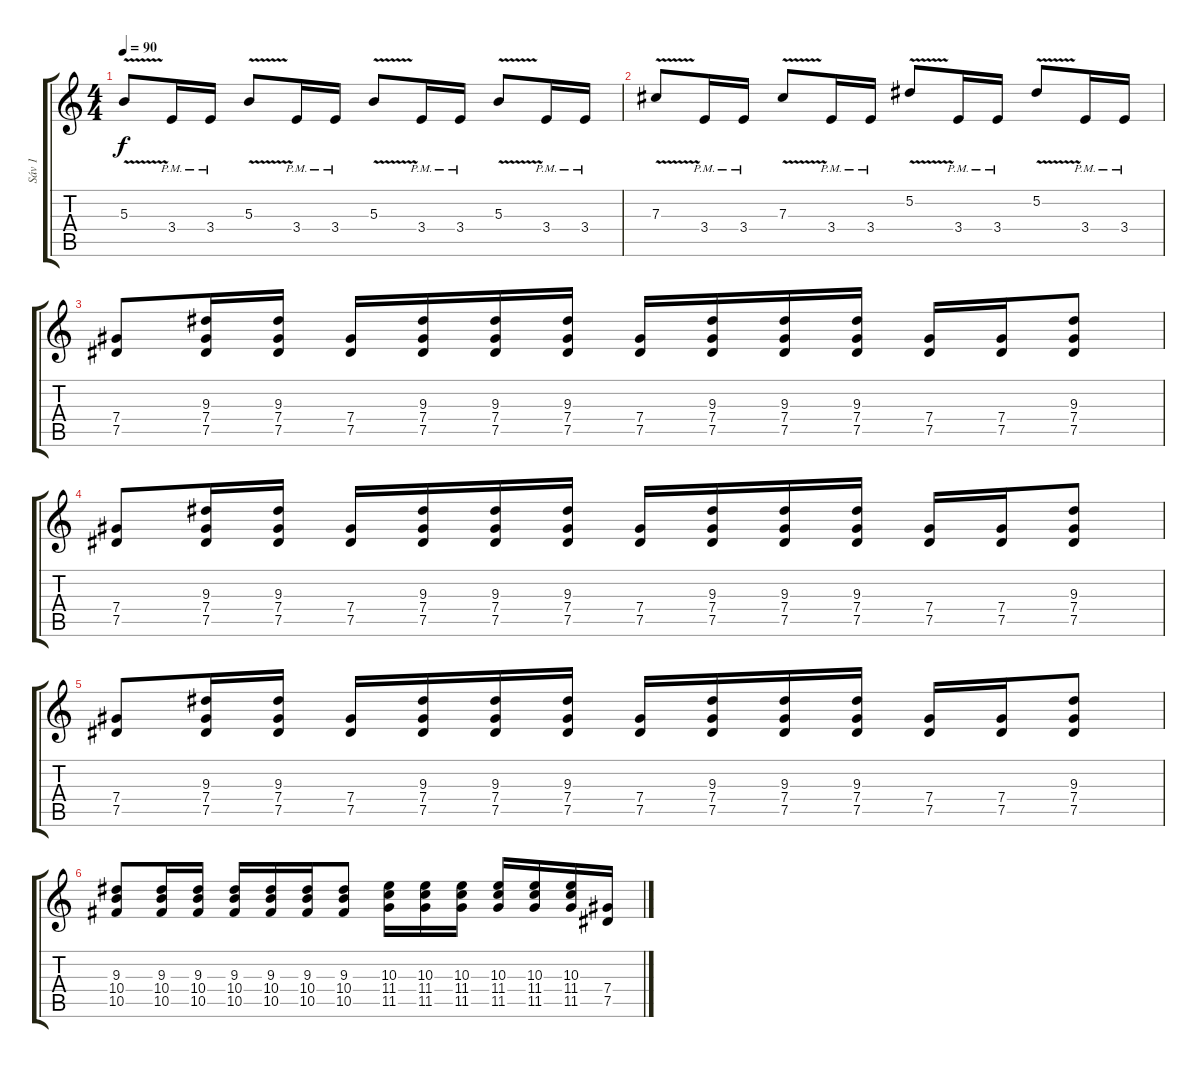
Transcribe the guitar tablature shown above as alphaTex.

\track ("Sáv 1" "Sáv 1") {instrument distortionguitar}
\staff {score tabs}
\tuning (Eb4 Bb3 Gb3 Db3 Ab2 Db2) {hide}
\ts (4 4)
\tempo 90
\clef g2
\ks c
5.3{v}.8{dy f} 3.4{pm}.16 3.4{pm}.16 5.3{v}.8 3.4{pm}.16 3.4{pm}.16 5.3{v}.8 3.4{pm}.16 3.4{pm}.16 5.3{v}.8 3.4{pm}.16 3.4{pm}.16 |
7.3{v}.8 3.4{pm}.16 3.4{pm}.16 7.3{v}.8 3.4{pm}.16 3.4{pm}.16 5.2{v}.8 3.4{pm}.16 3.4{pm}.16 5.2{v}.8 3.4{pm}.16 3.4{pm}.16 |
(7.4 7.5).8 (9.3 7.4 7.5).16 (9.3 7.4 7.5).16 (7.4 7.5).16 (9.3 7.4 7.5).16 (9.3 7.4 7.5).16 (9.3 7.4 7.5).16 (7.4 7.5).16 (9.3 7.4 7.5).16 (9.3 7.4 7.5).16 (9.3 7.4 7.5).16 (7.4 7.5).16 (7.4 7.5).16 (9.3 7.4 7.5).8 |
(7.4 7.5).8 (9.3 7.4 7.5).16 (9.3 7.4 7.5).16 (7.4 7.5).16 (9.3 7.4 7.5).16 (9.3 7.4 7.5).16 (9.3 7.4 7.5).16 (7.4 7.5).16 (9.3 7.4 7.5).16 (9.3 7.4 7.5).16 (9.3 7.4 7.5).16 (7.4 7.5).16 (7.4 7.5).16 (9.3 7.4 7.5).8 |
(7.4 7.5).8 (9.3 7.4 7.5).16 (9.3 7.4 7.5).16 (7.4 7.5).16 (9.3 7.4 7.5).16 (9.3 7.4 7.5).16 (9.3 7.4 7.5).16 (7.4 7.5).16 (9.3 7.4 7.5).16 (9.3 7.4 7.5).16 (9.3 7.4 7.5).16 (7.4 7.5).16 (7.4 7.5).16 (9.3 7.4 7.5).8 |
(9.3 10.4 10.5).8 (9.3 10.4 10.5).16 (9.3 10.4 10.5).16 (9.3 10.4 10.5).16 (9.3 10.4 10.5).16 (9.3 10.4 10.5).16 (9.3 10.4 10.5).8 (10.3 11.4 11.5).16 (10.3 11.4 11.5).16 (10.3 11.4 11.5).16 (10.3 11.4 11.5).16 (10.3 11.4 11.5).16 (10.3 11.4 11.5).16 (7.4 7.5).16
